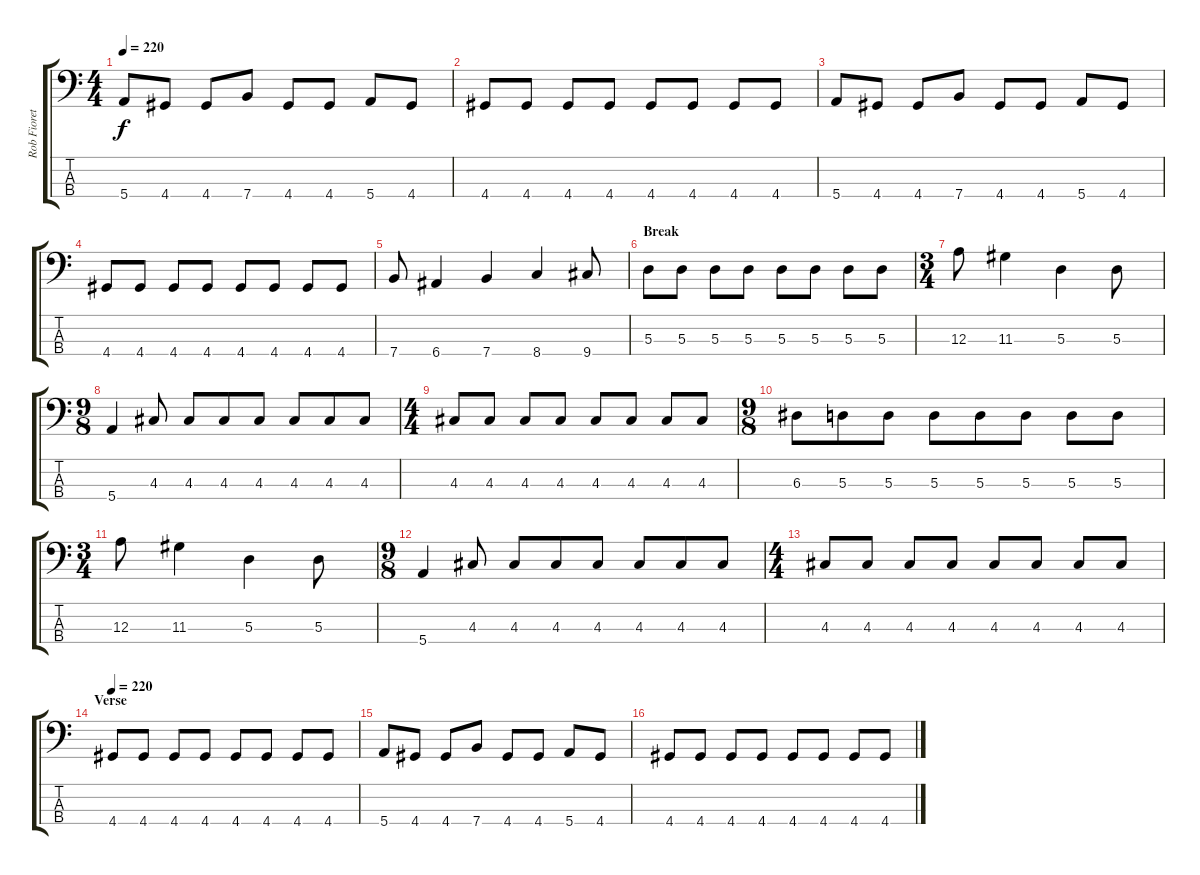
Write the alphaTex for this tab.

\track ("Rob Fioretti" "Rob Fioret") {instrument electricbasspick}
\staff {score tabs}
\tuning (G2 D2 A1 E1) {hide}
\ts (4 4)
\tempo 220
\clef f4
\ks c
5.4.8{dy f} 4.4.8 4.4.8 7.4.8 4.4.8 4.4.8 5.4.8 4.4.8 |
4.4.8 4.4.8 4.4.8 4.4.8 4.4.8 4.4.8 4.4.8 4.4.8 |
5.4.8 4.4.8 4.4.8 7.4.8 4.4.8 4.4.8 5.4.8 4.4.8 |
4.4.8 4.4.8 4.4.8 4.4.8 4.4.8 4.4.8 4.4.8 4.4.8 |
7.4.8 6.4.4 7.4.4 8.4.4 9.4.8 |
\section ("" "Break")
5.3.8 5.3.8 5.3.8 5.3.8 5.3.8 5.3.8 5.3.8 5.3.8 |
\ts (3 4)
12.3.8 11.3.4 5.3.4 5.3.8 |
\ts (9 8)
5.4.4 4.3.8 4.3.8 4.3.8 4.3.8 4.3.8 4.3.8 4.3.8 |
\ts (4 4)
4.3.8 4.3.8 4.3.8 4.3.8 4.3.8 4.3.8 4.3.8 4.3.8 |
\ts (9 8)
6.3.8 5.3.8 5.3.8 5.3.8 5.3.8 5.3.8 5.3.8 5.3.8 |
\ts (3 4)
12.3.8 11.3.4 5.3.4 5.3.8 |
\ts (9 8)
5.4.4 4.3.8 4.3.8 4.3.8 4.3.8 4.3.8 4.3.8 4.3.8 |
\ts (4 4)
4.3.8 4.3.8 4.3.8 4.3.8 4.3.8 4.3.8 4.3.8 4.3.8 |
\section ("" "Verse")
\tempo 220
4.4.8 4.4.8 4.4.8 4.4.8 4.4.8 4.4.8 4.4.8 4.4.8 |
5.4.8 4.4.8 4.4.8 7.4.8 4.4.8 4.4.8 5.4.8 4.4.8 |
4.4.8 4.4.8 4.4.8 4.4.8 4.4.8 4.4.8 4.4.8 4.4.8
